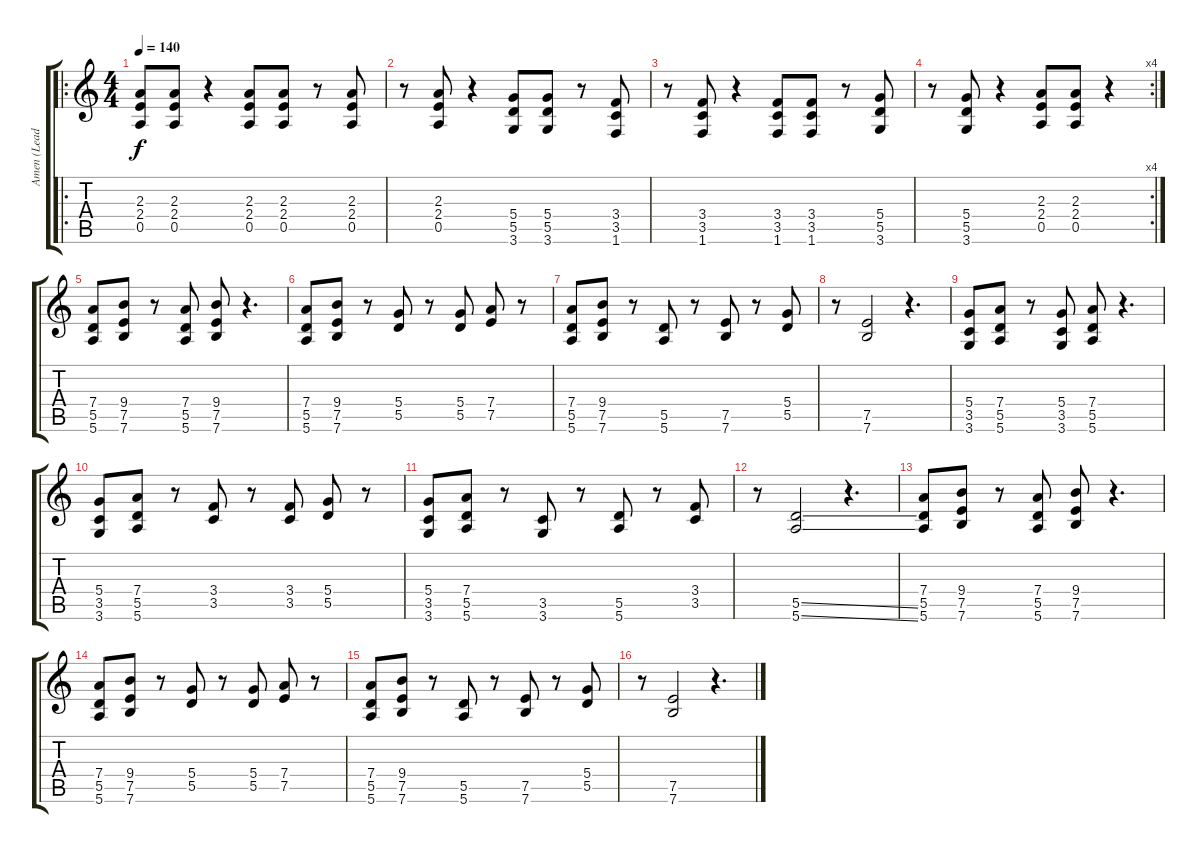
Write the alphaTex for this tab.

\track ("Amen (Lead)" "Amen (Lead") {instrument overdrivenguitar}
\staff {score tabs}
\tuning (E4 B3 G3 D3 A2 E2) {hide}
\ro
\ts (4 4)
\tempo 140
\clef g2
\ks c
(2.3 2.4 0.5).8{dy f} (2.3 2.4 0.5).8 r.4 (2.3 2.4 0.5).8 (2.3 2.4 0.5).8 r.8 (2.3 2.4 0.5).8 |
r.8 (2.3 2.4 0.5).8 r.4 (5.4 5.5 3.6).8 (5.4 5.5 3.6).8 r.8 (3.4 3.5 1.6).8 |
r.8 (3.4 3.5 1.6).8 r.4 (3.4 3.5 1.6).8 (3.4 3.5 1.6).8 r.8 (5.4 5.5 3.6).8 |
\rc 4
r.8 (5.4 5.5 3.6).8 r.4 (2.3 2.4 0.5).8 (2.3 2.4 0.5).8 r.4 |
(7.4 5.5 5.6).8 (9.4 7.5 7.6).8 r.8 (7.4 5.5 5.6).8 (9.4 7.5 7.6).8 r.4{d} |
(7.4 5.5 5.6).8 (9.4 7.5 7.6).8 r.8 (5.4 5.5).8 r.8 (5.4 5.5).8 (7.4 7.5).8 r.8 |
(7.4 5.5 5.6).8 (9.4 7.5 7.6).8 r.8 (5.5 5.6).8 r.8 (7.5 7.6).8 r.8 (5.4 5.5).8 |
r.8 (7.5 7.6).2 r.4{d} |
(5.4 3.5 3.6).8 (7.4 5.5 5.6).8 r.8 (5.4 3.5 3.6).8 (7.4 5.5 5.6).8 r.4{d} |
(5.4 3.5 3.6).8 (7.4 5.5 5.6).8 r.8 (3.4 3.5).8 r.8 (3.4 3.5).8 (5.4 5.5).8 r.8 |
(5.4 3.5 3.6).8 (7.4 5.5 5.6).8 r.8 (3.5 3.6).8 r.8 (5.5 5.6).8 r.8 (3.4 3.5).8 |
r.8 (5.5{ss} 5.6{ss}).2 r.4{d} |
(7.4 5.5 5.6).8 (9.4 7.5 7.6).8 r.8 (7.4 5.5 5.6).8 (9.4 7.5 7.6).8 r.4{d} |
(7.4 5.5 5.6).8 (9.4 7.5 7.6).8 r.8 (5.4 5.5).8 r.8 (5.4 5.5).8 (7.4 7.5).8 r.8 |
(7.4 5.5 5.6).8 (9.4 7.5 7.6).8 r.8 (5.5 5.6).8 r.8 (7.5 7.6).8 r.8 (5.4 5.5).8 |
r.8 (7.5 7.6).2 r.4{d}
